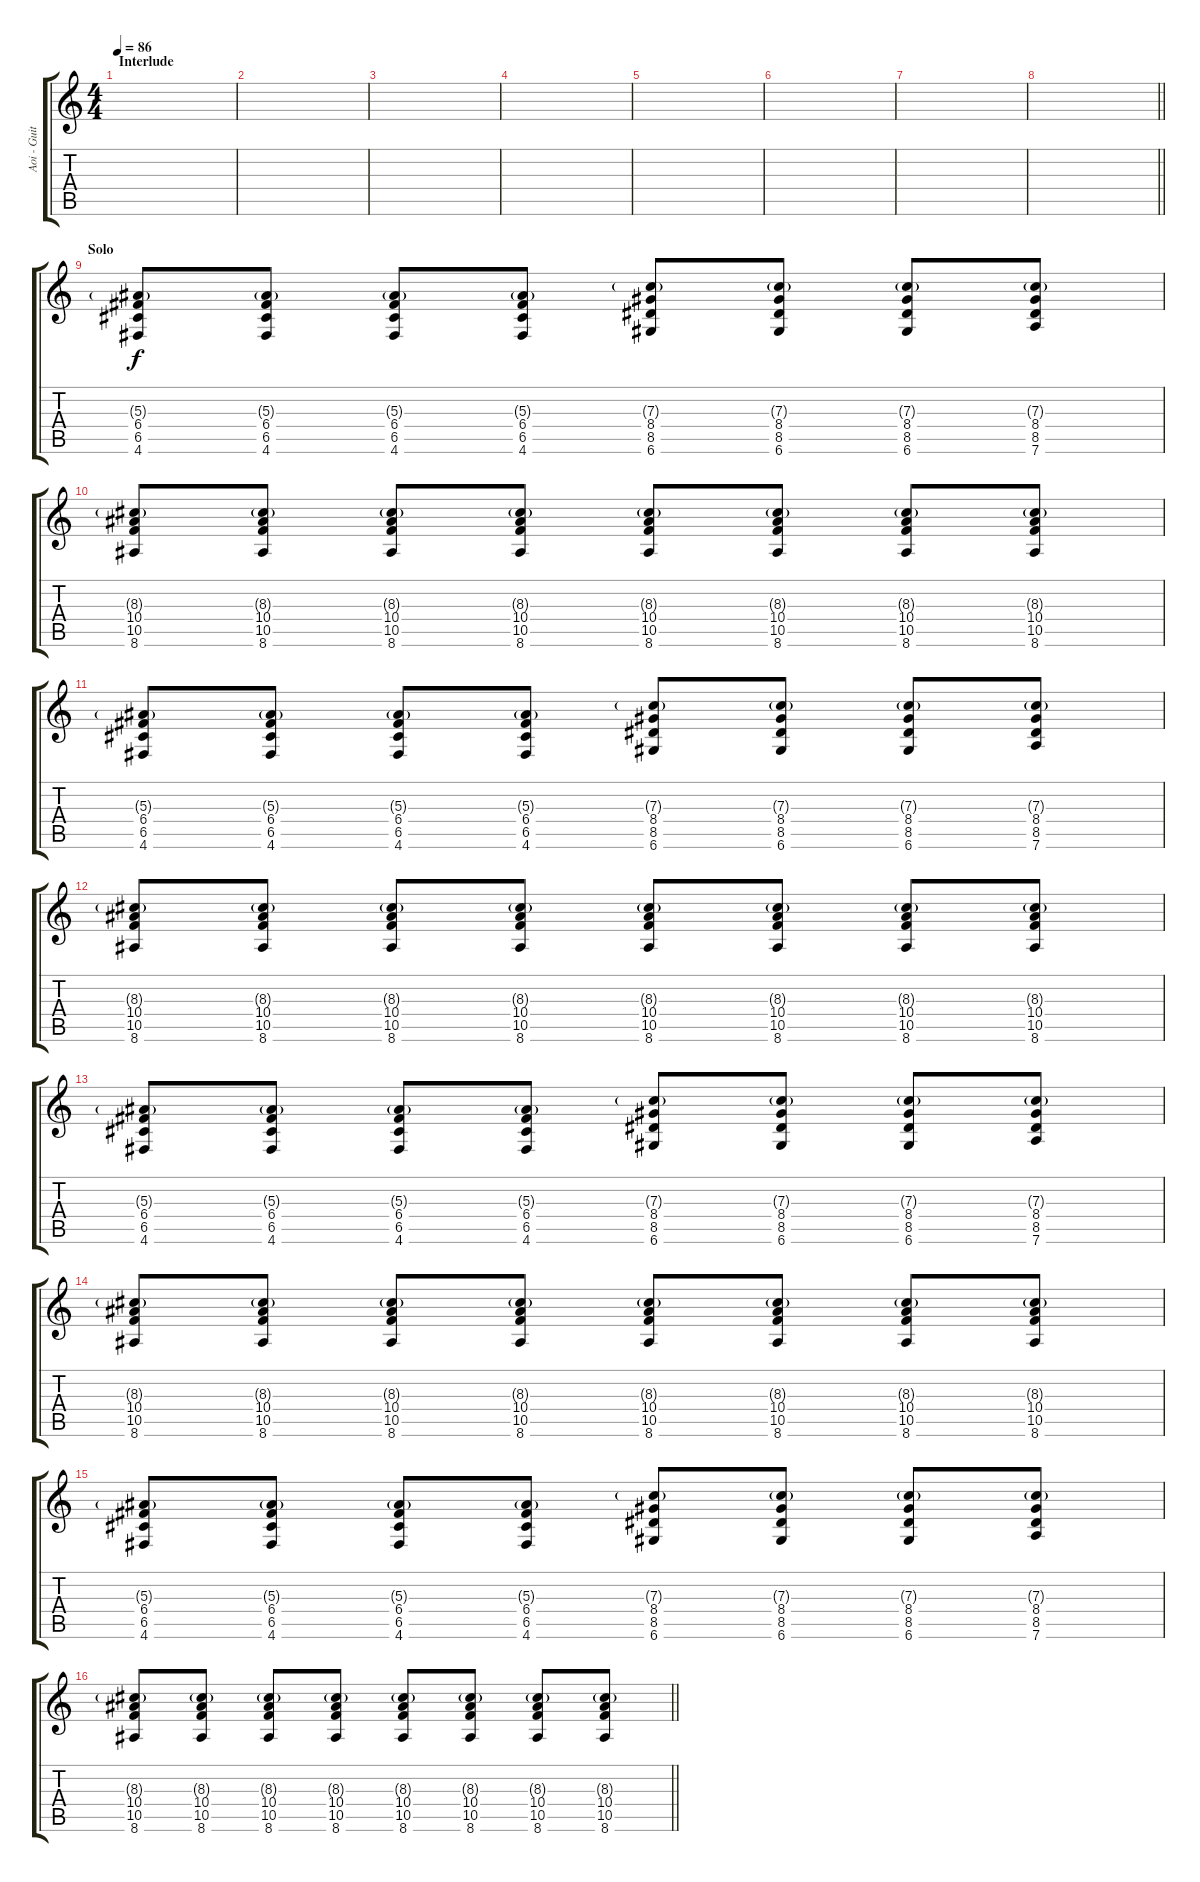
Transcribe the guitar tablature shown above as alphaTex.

\track ("Aoi - Guitar 2 [Low Neck]" "Aoi - Guit") {instrument overdrivenguitar}
\staff {score tabs}
\tuning (D4 A3 F3 C3 G2 D2) {hide}
\ts (4 4)
\section ("" "Interlude")
\tempo 86
\clef g2
\ks c
|
|
|
|
|
|
|
\barLineRight lightlight
|
\section ("" "Solo")
(5.3{g} 6.4 6.5 4.6).8 (5.3{g} 6.4 6.5 4.6).8 (5.3{g} 6.4 6.5 4.6).8 (5.3{g} 6.4 6.5 4.6).8 (7.3{g} 8.4 8.5 6.6).8 (7.3{g} 8.4 8.5 6.6).8 (7.3{g} 8.4 8.5 6.6).8 (7.3{g} 8.4 8.5 7.6).8 |
(8.3{g} 10.4 10.5 8.6).8 (8.3{g} 10.4 10.5 8.6).8 (8.3{g} 10.4 10.5 8.6).8 (8.3{g} 10.4 10.5 8.6).8 (8.3{g} 10.4 10.5 8.6).8 (8.3{g} 10.4 10.5 8.6).8 (8.3{g} 10.4 10.5 8.6).8 (8.3{g} 10.4 10.5 8.6).8 |
(5.3{g} 6.4 6.5 4.6).8 (5.3{g} 6.4 6.5 4.6).8 (5.3{g} 6.4 6.5 4.6).8 (5.3{g} 6.4 6.5 4.6).8 (7.3{g} 8.4 8.5 6.6).8 (7.3{g} 8.4 8.5 6.6).8 (7.3{g} 8.4 8.5 6.6).8 (7.3{g} 8.4 8.5 7.6).8 |
(8.3{g} 10.4 10.5 8.6).8 (8.3{g} 10.4 10.5 8.6).8 (8.3{g} 10.4 10.5 8.6).8 (8.3{g} 10.4 10.5 8.6).8 (8.3{g} 10.4 10.5 8.6).8 (8.3{g} 10.4 10.5 8.6).8 (8.3{g} 10.4 10.5 8.6).8 (8.3{g} 10.4 10.5 8.6).8 |
(5.3{g} 6.4 6.5 4.6).8 (5.3{g} 6.4 6.5 4.6).8 (5.3{g} 6.4 6.5 4.6).8 (5.3{g} 6.4 6.5 4.6).8 (7.3{g} 8.4 8.5 6.6).8 (7.3{g} 8.4 8.5 6.6).8 (7.3{g} 8.4 8.5 6.6).8 (7.3{g} 8.4 8.5 7.6).8 |
(8.3{g} 10.4 10.5 8.6).8 (8.3{g} 10.4 10.5 8.6).8 (8.3{g} 10.4 10.5 8.6).8 (8.3{g} 10.4 10.5 8.6).8 (8.3{g} 10.4 10.5 8.6).8 (8.3{g} 10.4 10.5 8.6).8 (8.3{g} 10.4 10.5 8.6).8 (8.3{g} 10.4 10.5 8.6).8 |
(5.3{g} 6.4 6.5 4.6).8 (5.3{g} 6.4 6.5 4.6).8 (5.3{g} 6.4 6.5 4.6).8 (5.3{g} 6.4 6.5 4.6).8 (7.3{g} 8.4 8.5 6.6).8 (7.3{g} 8.4 8.5 6.6).8 (7.3{g} 8.4 8.5 6.6).8 (7.3{g} 8.4 8.5 7.6).8 |
\barLineRight lightlight
(8.3{g} 10.4 10.5 8.6).8 (8.3{g} 10.4 10.5 8.6).8 (8.3{g} 10.4 10.5 8.6).8 (8.3{g} 10.4 10.5 8.6).8 (8.3{g} 10.4 10.5 8.6).8 (8.3{g} 10.4 10.5 8.6).8 (8.3{g} 10.4 10.5 8.6).8 (8.3{g} 10.4 10.5 8.6).8
